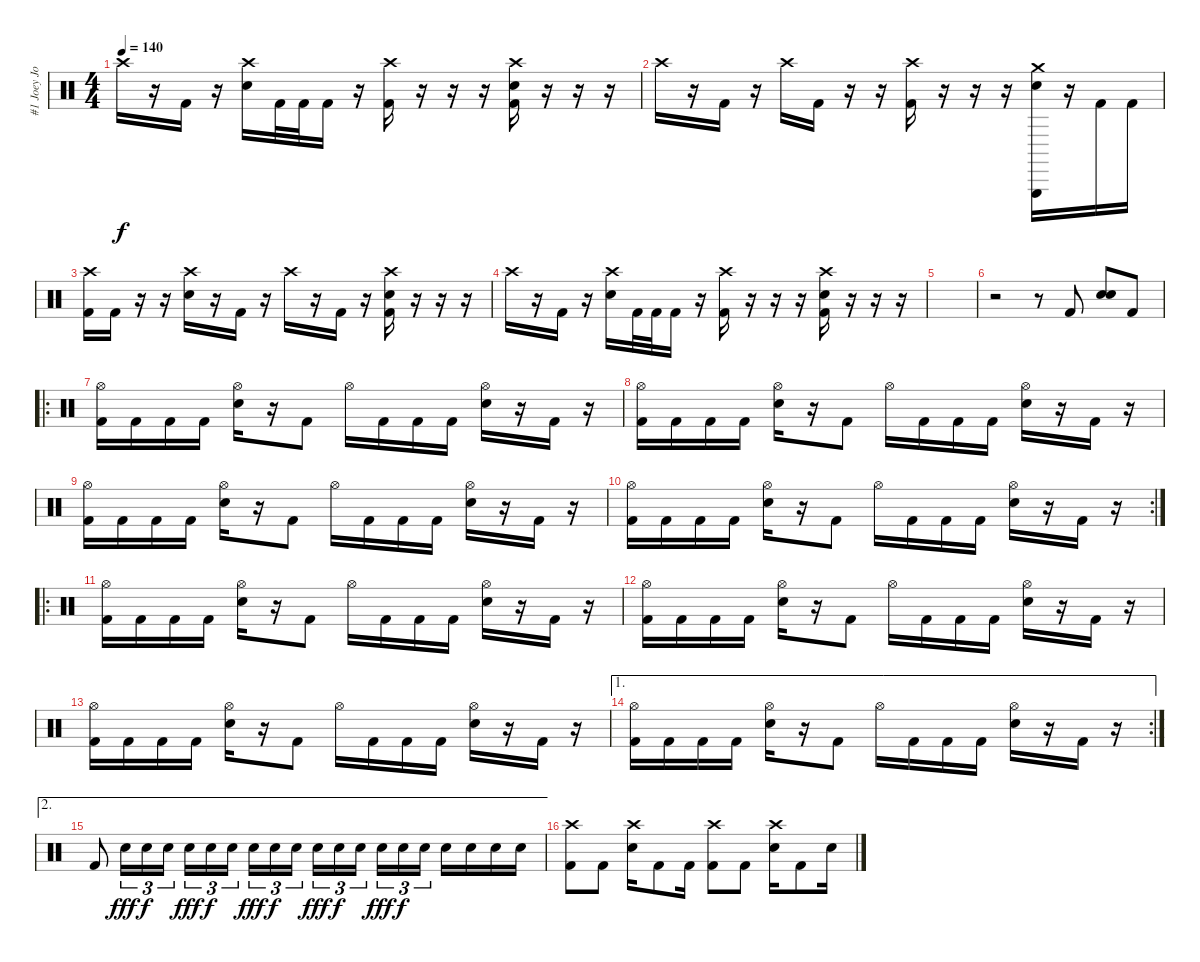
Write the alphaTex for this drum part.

\track ("#1 Joey Jordison" "#1 Joey Jo") {instrument percussion}
\staff {score}
\articulation defaults
\ts (4 4)
\tempo 140
\clef neutral
\ks c "Crash high (hit)".16{dy f}
r.16 "Kick (hit) 2".16 r.16 ("Crash high (hit)" "Snare (hit) 2").16 "Kick (hit) 2".32 "Kick (hit) 2".32 "Kick (hit) 2".16 r.16 ("Crash high (hit)" "Kick (hit) 2").16 r.16 r.16 r.16 ("Crash high (hit)" "Snare (hit) 2" "Kick (hit) 2").16 r.16 r.16 r.16 |
"Crash high (hit)".16 r.16 "Kick (hit) 2".16 r.16 "Crash high (hit)".16 "Kick (hit) 2".16 r.16 r.16 ("Crash high (hit)" "Kick (hit) 2").16 r.16 r.16 r.16 ("Triangle (hit)" "Crash medium (hit)" "Snare (hit) 2").16 r.16 "Kick (hit) 2".16 "Kick (hit) 2".16 |
("Crash high (hit)" "Kick (hit) 2").16 "Kick (hit) 2".16 r.16 r.16 ("Crash high (hit)" "Snare (hit) 2").16 r.16 "Kick (hit) 2".16 r.16 "Crash high (hit)".16 r.16 "Kick (hit) 2".16 r.16 ("Crash high (hit)" "Snare (hit) 2" "Kick (hit) 2").16 r.16 r.16 r.16 |
"Crash high (hit)".16 r.16 "Kick (hit) 2".16 r.16 ("Crash high (hit)" "Snare (hit) 2").16 "Kick (hit) 2".32 "Kick (hit) 2".32 "Kick (hit) 2".16 r.16 ("Crash high (hit)" "Kick (hit) 2").16 r.16 r.16 r.16 ("Crash high (hit)" "Snare (hit) 2" "Kick (hit) 2").16 r.16 r.16 r.16 |
|
r.2 r.8 "Kick (hit) 2".8 ("Snare (hit) 2" "Snare (hit) 2").8{bd 240} "Kick (hit) 2".8 |
\ro
("Hi-Hat (open)" "Kick (hit) 2").16 "Kick (hit) 2".16 "Kick (hit) 2".16 "Kick (hit) 2".16 ("Hi-Hat (open)" "Snare (hit) 2").16 r.16 "Kick (hit) 2".8 "Hi-Hat (open)".16 "Kick (hit) 2".16 "Kick (hit) 2".16 "Kick (hit) 2".16 ("Hi-Hat (open)" "Snare (hit) 2").16 r.16 "Kick (hit) 2".16 r.16 |
("Hi-Hat (open)" "Kick (hit) 2").16 "Kick (hit) 2".16 "Kick (hit) 2".16 "Kick (hit) 2".16 ("Hi-Hat (open)" "Snare (hit) 2").16 r.16 "Kick (hit) 2".8 "Hi-Hat (open)".16 "Kick (hit) 2".16 "Kick (hit) 2".16 "Kick (hit) 2".16 ("Hi-Hat (open)" "Snare (hit) 2").16 r.16 "Kick (hit) 2".16 r.16 |
("Hi-Hat (open)" "Kick (hit) 2").16 "Kick (hit) 2".16 "Kick (hit) 2".16 "Kick (hit) 2".16 ("Hi-Hat (open)" "Snare (hit) 2").16 r.16 "Kick (hit) 2".8 "Hi-Hat (open)".16 "Kick (hit) 2".16 "Kick (hit) 2".16 "Kick (hit) 2".16 ("Hi-Hat (open)" "Snare (hit) 2").16 r.16 "Kick (hit) 2".16 r.16 |
\rc 2
("Hi-Hat (open)" "Kick (hit) 2").16 "Kick (hit) 2".16 "Kick (hit) 2".16 "Kick (hit) 2".16 ("Hi-Hat (open)" "Snare (hit) 2").16 r.16 "Kick (hit) 2".8 "Hi-Hat (open)".16 "Kick (hit) 2".16 "Kick (hit) 2".16 "Kick (hit) 2".16 ("Hi-Hat (open)" "Snare (hit) 2").16 r.16 "Kick (hit) 2".16 r.16 |
\ro
("Hi-Hat (open)" "Kick (hit) 2").16 "Kick (hit) 2".16 "Kick (hit) 2".16 "Kick (hit) 2".16 ("Hi-Hat (open)" "Snare (hit) 2").16 r.16 "Kick (hit) 2".8 "Hi-Hat (open)".16 "Kick (hit) 2".16 "Kick (hit) 2".16 "Kick (hit) 2".16 ("Hi-Hat (open)" "Snare (hit) 2").16 r.16 "Kick (hit) 2".16 r.16 |
("Hi-Hat (open)" "Kick (hit) 2").16 "Kick (hit) 2".16 "Kick (hit) 2".16 "Kick (hit) 2".16 ("Hi-Hat (open)" "Snare (hit) 2").16 r.16 "Kick (hit) 2".8 "Hi-Hat (open)".16 "Kick (hit) 2".16 "Kick (hit) 2".16 "Kick (hit) 2".16 ("Hi-Hat (open)" "Snare (hit) 2").16 r.16 "Kick (hit) 2".16 r.16 |
("Hi-Hat (open)" "Kick (hit) 2").16 "Kick (hit) 2".16 "Kick (hit) 2".16 "Kick (hit) 2".16 ("Hi-Hat (open)" "Snare (hit) 2").16 r.16 "Kick (hit) 2".8 "Hi-Hat (open)".16 "Kick (hit) 2".16 "Kick (hit) 2".16 "Kick (hit) 2".16 ("Hi-Hat (open)" "Snare (hit) 2").16 r.16 "Kick (hit) 2".16 r.16 |
\ae 1
\rc 2
("Hi-Hat (open)" "Kick (hit) 2").16 "Kick (hit) 2".16 "Kick (hit) 2".16 "Kick (hit) 2".16 ("Hi-Hat (open)" "Snare (hit) 2").16 r.16 "Kick (hit) 2".8 "Hi-Hat (open)".16 "Kick (hit) 2".16 "Kick (hit) 2".16 "Kick (hit) 2".16 ("Hi-Hat (open)" "Snare (hit) 2").16 r.16 "Kick (hit) 2".16 r.16 |
\ae 2 "Kick (hit) 2".8 "Electric Snare (hit)".16{tu (3 2) dy fff} "Electric Snare (hit)".16{tu (3 2) dy f} "Electric Snare (hit)".16{tu (3 2)} "Electric Snare (hit)".16{tu (3 2) dy fff} "Electric Snare (hit)".16{tu (3 2) dy f} "Electric Snare (hit)".16{tu (3 2) beam splitsecondary} "Electric Snare (hit)".16{tu (3 2) dy fff} "Electric Snare (hit)".16{tu (3 2) dy f} "Electric Snare (hit)".16{tu (3 2)} "Electric Snare (hit)".16{tu (3 2) dy fff} "Electric Snare (hit)".16{tu (3 2) dy f} "Electric Snare (hit)".16{tu (3 2) beam splitsecondary} "Electric Snare (hit)".16{tu (3 2) dy fff} "Electric Snare (hit)".16{tu (3 2) dy f} "Electric Snare (hit)".16{tu (3 2)} "Snare (hit) 2".16 "Snare (hit) 2".16 "Snare (hit) 2".16 "Snare (hit) 2".16
|
("Crash high (hit)" "Kick (hit) 2").8 "Kick (hit) 2".8 ("Crash high (hit)" "Snare (hit) 2").16 "Kick (hit) 2".8 "Kick (hit) 2".16 ("Crash high (hit)" "Kick (hit) 2").8 "Kick (hit) 2".8 ("Crash high (hit)" "Snare (hit) 2").16 "Kick (hit) 2".8 "Snare (hit) 2".16
